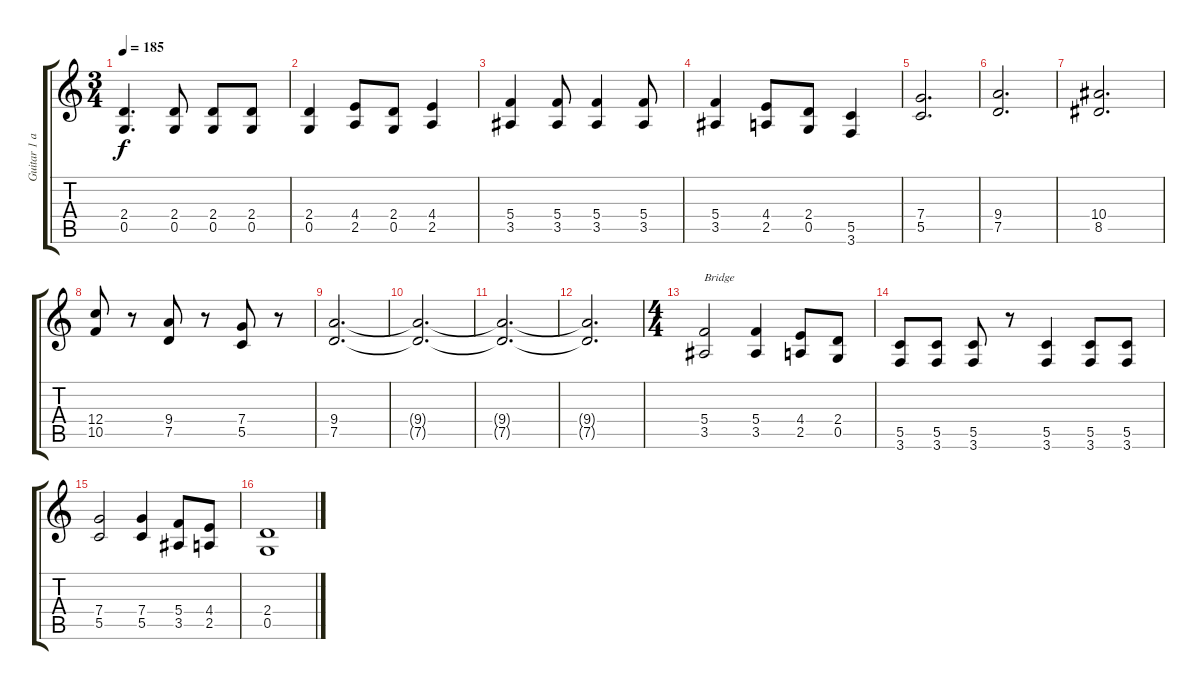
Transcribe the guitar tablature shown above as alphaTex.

\track ("Guitar 1 and 2" "Guitar 1 a") {instrument acousticguitarnylon}
\staff {score tabs}
\tuning (D4 A3 F3 C3 G2 D2) {hide}
\ts (3 4)
\tempo 185
\clef g2
\ks c
(2.4 0.5).4{d dy f} (2.4 0.5).8 (2.4 0.5).8 (2.4 0.5).8 |
(2.4 0.5).4 (4.4 2.5).8 (2.4 0.5).8 (4.4 2.5).4 |
(5.4 3.5).4 (5.4 3.5).8 (5.4 3.5).4 (5.4 3.5).8 |
(5.4 3.5).4 (4.4 2.5).8 (2.4 0.5).8 (5.5 3.6).4 |
(7.4 5.5).2{d} |
(9.4 7.5).2{d} |
(10.4 8.5).2{d} |
(12.4 10.5).8 r.8 (9.4 7.5).8 r.8 (7.4 5.5).8 r.8 |
(9.4 7.5).2{d} |
(9.4{t} 7.5{t}).2{d} |
(9.4{t} 7.5{t}).2{d} |
(9.4{t} 7.5{t}).2{d} |
\ts (4 4)
(5.4 3.5).2{txt "Bridge"} (5.4 3.5).4 (4.4 2.5).8 (2.4 0.5).8 |
(5.5 3.6).8 (5.5 3.6).8 (5.5 3.6).8 r.8 (5.5 3.6).4 (5.5 3.6).8 (5.5 3.6).8 |
(7.4 5.5).2 (7.4 5.5).4 (5.4 3.5).8 (4.4 2.5).8 |
(2.4 0.5).1
